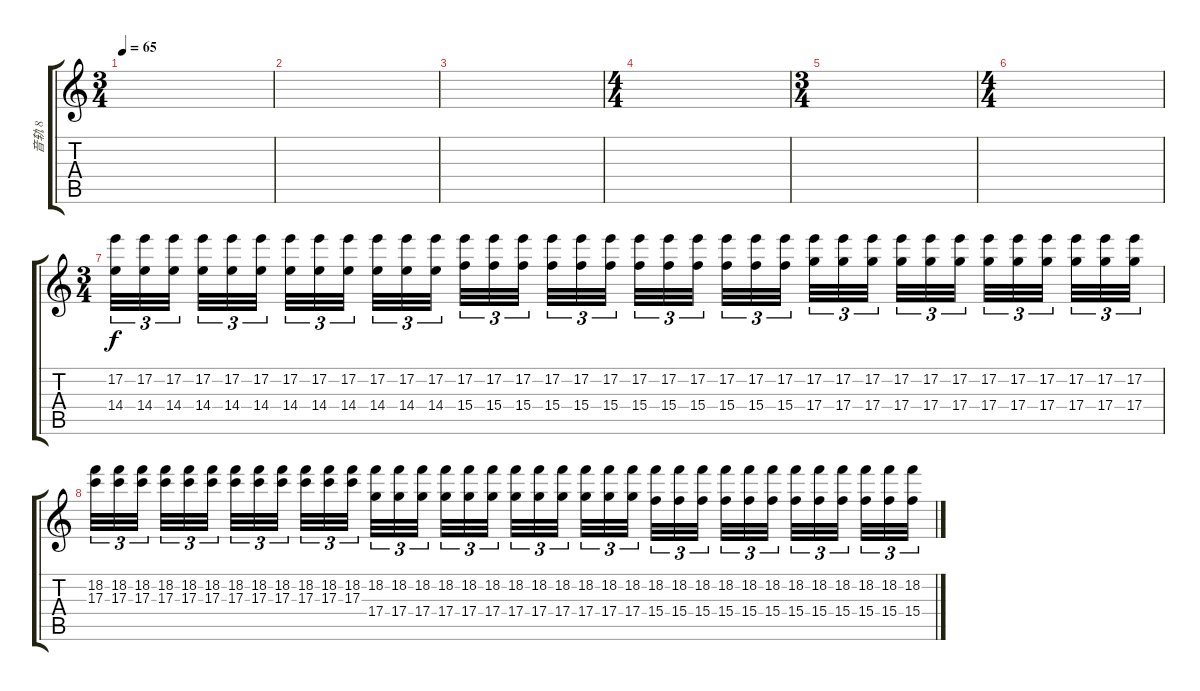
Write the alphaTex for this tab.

\track ("音轨 8" "音轨 8") {instrument distortionguitar}
\staff {score tabs}
\tuning (E4 B3 G3 D3 A2 E2) {hide}
\ts (3 4)
\tempo 65
\clef g2
\ks c
|
|
|
\ts (4 4)
|
\ts (3 4)
|
\ts (4 4)
|
\ts (3 4)
(17.2 14.4).32{tu (3 2)} (17.2 14.4).32{tu (3 2)} (17.2 14.4).32{tu (3 2) beam splitsecondary} (17.2 14.4).32{tu (3 2)} (17.2 14.4).32{tu (3 2)} (17.2 14.4).32{tu (3 2) beam splitsecondary} (17.2 14.4).32{tu (3 2)} (17.2 14.4).32{tu (3 2)} (17.2 14.4).32{tu (3 2) beam splitsecondary} (17.2 14.4).32{tu (3 2)} (17.2 14.4).32{tu (3 2)} (17.2 14.4).32{tu (3 2)} (17.2 15.4).32{tu (3 2)} (17.2 15.4).32{tu (3 2)} (17.2 15.4).32{tu (3 2) beam splitsecondary} (17.2 15.4).32{tu (3 2)} (17.2 15.4).32{tu (3 2)} (17.2 15.4).32{tu (3 2) beam splitsecondary} (17.2 15.4).32{tu (3 2)} (17.2 15.4).32{tu (3 2)} (17.2 15.4).32{tu (3 2) beam splitsecondary} (17.2 15.4).32{tu (3 2)} (17.2 15.4).32{tu (3 2)} (17.2 15.4).32{tu (3 2)} (17.2 17.4).32{tu (3 2)} (17.2 17.4).32{tu (3 2)} (17.2 17.4).32{tu (3 2) beam splitsecondary} (17.2 17.4).32{tu (3 2)} (17.2 17.4).32{tu (3 2)} (17.2 17.4).32{tu (3 2) beam splitsecondary} (17.2 17.4).32{tu (3 2)} (17.2 17.4).32{tu (3 2)} (17.2 17.4).32{tu (3 2) beam splitsecondary} (17.2 17.4).32{tu (3 2)} (17.2 17.4).32{tu (3 2)} (17.2 17.4).32{tu (3 2)} |
(18.2 17.3).32{tu (3 2)} (18.2 17.3).32{tu (3 2)} (18.2 17.3).32{tu (3 2) beam splitsecondary} (18.2 17.3).32{tu (3 2)} (18.2 17.3).32{tu (3 2)} (18.2 17.3).32{tu (3 2) beam splitsecondary} (18.2 17.3).32{tu (3 2)} (18.2 17.3).32{tu (3 2)} (18.2 17.3).32{tu (3 2) beam splitsecondary} (18.2 17.3).32{tu (3 2)} (18.2 17.3).32{tu (3 2)} (18.2 17.3).32{tu (3 2)} (18.2 17.4).32{tu (3 2)} (18.2 17.4).32{tu (3 2)} (18.2 17.4).32{tu (3 2) beam splitsecondary} (18.2 17.4).32{tu (3 2)} (18.2 17.4).32{tu (3 2)} (18.2 17.4).32{tu (3 2) beam splitsecondary} (18.2 17.4).32{tu (3 2)} (18.2 17.4).32{tu (3 2)} (18.2 17.4).32{tu (3 2) beam splitsecondary} (18.2 17.4).32{tu (3 2)} (18.2 17.4).32{tu (3 2)} (18.2 17.4).32{tu (3 2)} (18.2 15.4).32{tu (3 2)} (18.2 15.4).32{tu (3 2)} (18.2 15.4).32{tu (3 2) beam splitsecondary} (18.2 15.4).32{tu (3 2)} (18.2 15.4).32{tu (3 2)} (18.2 15.4).32{tu (3 2) beam splitsecondary} (18.2 15.4).32{tu (3 2)} (18.2 15.4).32{tu (3 2)} (18.2 15.4).32{tu (3 2) beam splitsecondary} (18.2 15.4).32{tu (3 2)} (18.2 15.4).32{tu (3 2)} (18.2 15.4).32{tu (3 2)}
